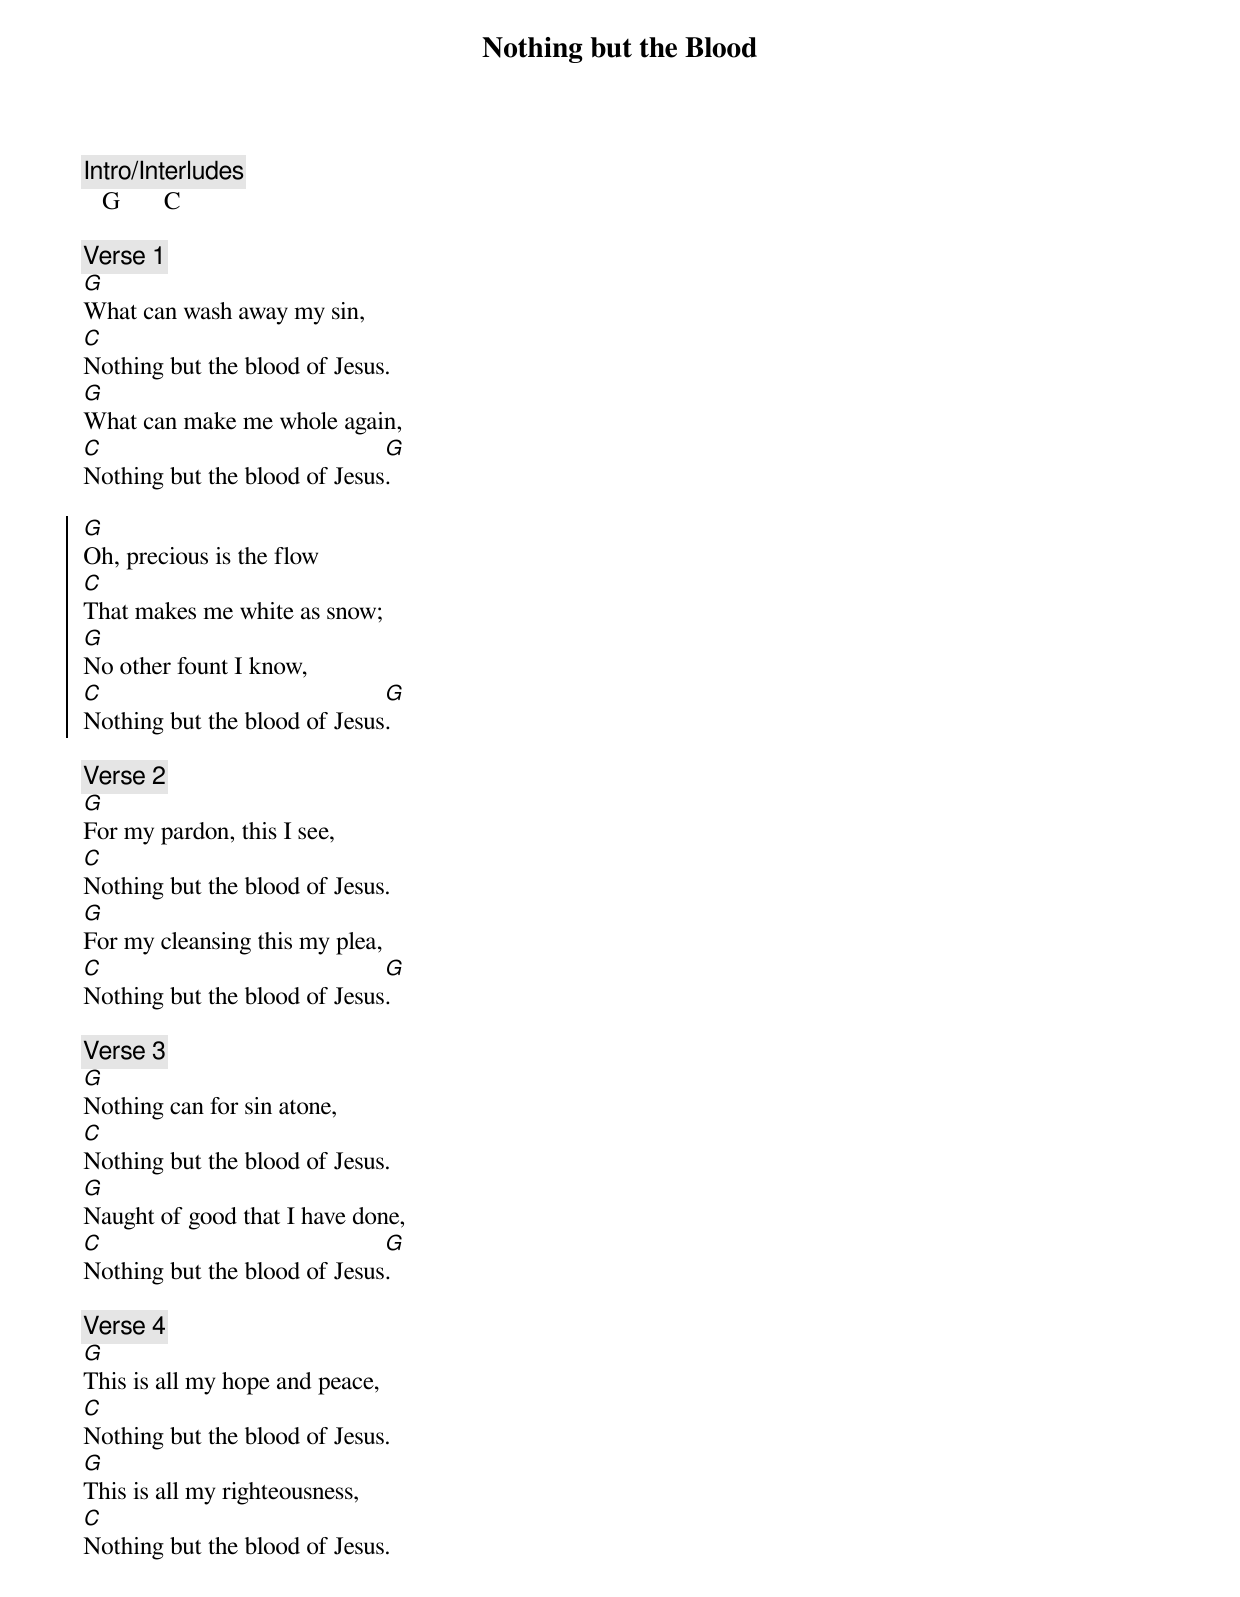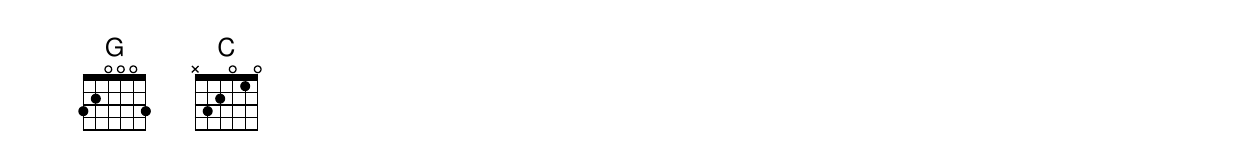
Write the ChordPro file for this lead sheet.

{title:Nothing but the Blood}
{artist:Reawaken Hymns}
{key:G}

{comment:Intro/Interludes}
   G       C

{comment:Verse 1}
[G]What can wash away my sin,
[C]Nothing but the blood of Jesus.
[G]What can make me whole again,
[C]Nothing but the blood of Jesus[G].

{start_of_chorus}
[G]Oh, precious is the flow
[C]That makes me white as snow;
[G]No other fount I know,
[C]Nothing but the blood of Jesus[G].
{end_of_chorus}

{comment:Verse 2}
[G]For my pardon, this I see,
[C]Nothing but the blood of Jesus.
[G]For my cleansing this my plea,
[C]Nothing but the blood of Jesus[G].

{comment:Verse 3}
[G]Nothing can for sin atone,
[C]Nothing but the blood of Jesus.
[G]Naught of good that I have done,
[C]Nothing but the blood of Jesus[G].

{comment:Verse 4}
[G]This is all my hope and peace,
[C]Nothing but the blood of Jesus.
[G]This is all my righteousness,
[C]Nothing but the blood of Jesus.
